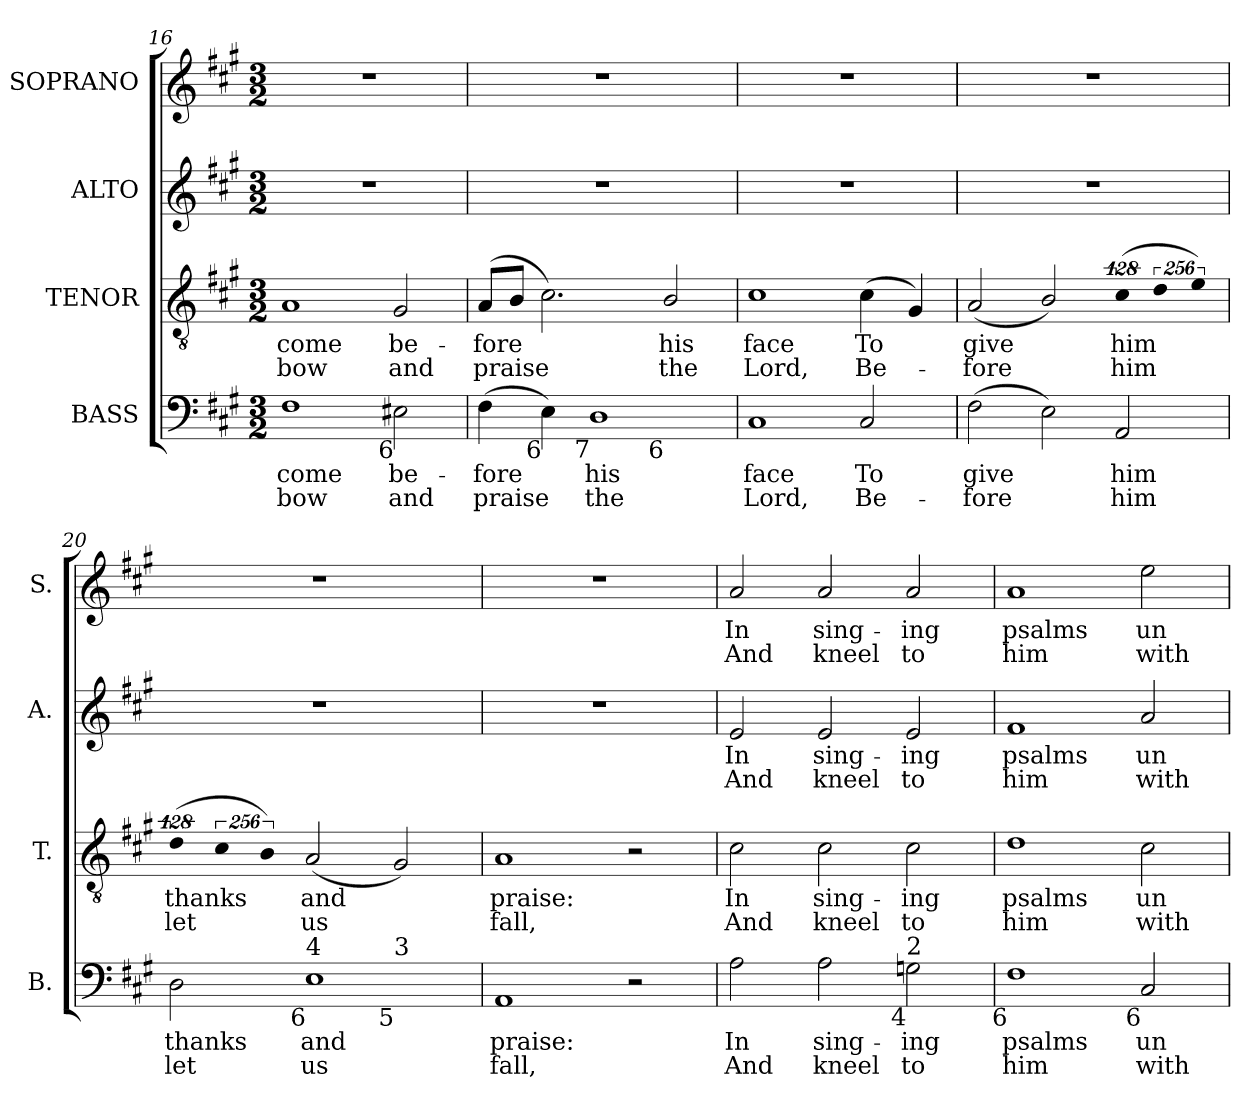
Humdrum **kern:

**kern	**text	**text	**kern	**text	**text	**kern	**text	**text	**kern	**text	**text
*part4	*part4	*part4	*part3	*part3	*part3	*part2	*part2	*part2	*part1	*part1	*part1
*staff4	*staff4	*staff4	*staff3	*staff3	*staff3	*staff2	*staff2	*staff2	*staff1	*staff1	*staff1
*I"BASS	*	*	*I"TENOR	*	*	*I"ALTO	*	*	*I"SOPRANO	*	*
*I'B.	*	*	*I'T.	*	*	*I'A.	*	*	*I'S.	*	*
*clefF4	*	*	*clefGv2	*	*	*clefG2	*	*	*clefG2	*	*
*	*	*	*ITrd7c12	*	*	*	*	*	*	*	*
*k[f#c#g#]	*	*	*k[f#c#g#]	*	*	*k[f#c#g#]	*	*	*k[f#c#g#]	*	*
*A:	*	*	*A:	*	*	*A:	*	*	*A:	*	*
*M3/2	*	*	*M3/2	*	*	*M3/2	*	*	*M3/2	*	*
=16	=16	=16	=16	=16	=16	=16	=16	=16	=16	=16	=16
!	!LO:LY:b:color=#000000	!LO:LY:b:color=#000000	!	!	!	!	!	!	!	!	!
!	!	!	!	!LO:LY:b:color=#000000	!LO:LY:b:color=#000000	!LO:N:vis=1	!	!	!LO:N:vis=1	!	!
1F#i	come	bow	1AAi	come	bow	1.r	.	.	1.r	.	.
!	!LO:LY:b:color=#000000	!LO:LY:b:color=#000000	!	!	!	!	!	!	!	!	!
!LO:TX:b:rj:t=6	!	!	!	!	!	!	!	!	!	!	!
!	!	!	!	!LO:LY:b:color=#000000	!LO:LY:b:color=#000000	!	!	!	!	!	!
2E#Xi\	be-	and	2GG#i/	be-	and	.	.	.	.	.	.
=17	=17	=17	=17	=17	=17	=17	=17	=17	=17	=17	=17
!	!LO:LY:b:color=#000000	!LO:LY:b:color=#000000	!	!	!	!	!	!	!	!	!
!	!	!	!	!LO:LY:b:color=#000000	!LO:LY:b:color=#000000	!LO:N:vis=1	!	!	!LO:N:vis=1	!	!
*^	*	*	*	*	*	*	*	*	*	*	*
(4F#i\	1ryy	-fore	praise	(8AAi/L	-fore	praise	1.r	.	.	1.r	.	.
.	.	.	.	8BBi/J	.	.	.	.	.	.	.	.
!LO:TX:b:rj:t=6	!	!	!	!	!	!	!	!	!	!	!	!
4Ei\)	.	.	.	2.C#i\)	.	.	.	.	.	.	.	.
!LO:TX:b:rj:t=7	!	!	!	!	!	!	!	!	!	!	!	!
!	!	!LO:LY:b:color=#000000	!LO:LY:b:color=#000000	!	!	!	!	!	!	!	!	!
1Di	.	his	the	.	.	.	.	.	.	.	.	.
!	!LO:TX:b:rj:t=6	!	!	!	!	!	!	!	!	!	!	!
!	!	!	!	!	!LO:LY:b:color=#000000	!LO:LY:b:color=#000000	!	!	!	!	!	!
.	2ryy	.	.	2BBi/	his	the	.	.	.	.	.	.
*v	*v	*	*	*	*	*	*	*	*	*	*	*
!!LO:LB:g=z
=18	=18	=18	=18	=18	=18	=18	=18	=18	=18	=18	=18
*^	*	*	*	*	*	*	*	*	*	*	*
!	!	!LO:LY:b:color=#000000	!LO:LY:b:color=#000000	!	!	!	!	!	!	!	!	!
*v	*v	*	*	*	*	*	*	*	*	*	*	*
*^	*	*	*	*	*	*	*	*	*	*	*
!LO:TX:b:rj:t=#	!	!	!	!	!	!	!	!	!	!	!	!
!	!	!	!	!	!LO:LY:b:color=#000000	!LO:LY:b:color=#000000	!LO:N:vis=1	!	!	!LO:N:vis=1	!	!
*v	*v	*	*	*	*	*	*	*	*	*	*	*
1C#i	face	Lord,	1C#i	face	Lord,	1.r	.	.	1.r	.	.
!	!LO:LY:b:color=#000000	!LO:LY:b:color=#000000	!	!	!	!	!	!	!	!	!
!	!	!	!	!LO:LY:b:color=#000000	!LO:LY:b:color=#000000	!	!	!	!	!	!
2C#i/	To	Be-	(4C#i\	To	Be-	.	.	.	.	.	.
.	.	.	4GG#i/)	.	.	.	.	.	.	.	.
=19	=19	=19	=19	=19	=19	=19	=19	=19	=19	=19	=19
!	!LO:LY:b:color=#000000	!LO:LY:b:color=#000000	!	!	!	!	!	!	!	!	!
!	!	!	!	!LO:LY:b:color=#000000	!LO:LY:b:color=#000000	!LO:N:vis=1	!	!	!LO:N:vis=1	!	!
(2F#i\	give	-fore	(2AAi/	give	-fore	1.r	.	.	1.r	.	.
2Ei\)	.	.	2BBi/)	.	.	.	.	.	.	.	.
!	!LO:LY:b:color=#000000	!LO:LY:b:color=#000000	!LO:N:vis=4	!	!	!	!	!	!	!	!
!	!	!	!	!LO:LY:b:color=#000000	!LO:LY:b:color=#000000	!	!	!	!	!	!
2AAi/	him	him	(512%85C#i\	him	him	.	.	.	.	.	.
!	!	!	!LO:N:vis=4	!	!	!	!	!	!	!	!
.	.	.	1024%171Di\	.	.	.	.	.	.	.	.
!	!	!	!LO:N:vis=4	!	!	!	!	!	!	!	!
.	.	.	1024%171Ei\)	.	.	.	.	.	.	.	.
=20	=20	=20	=20	=20	=20	=20	=20	=20	=20	=20	=20
!	!LO:LY:b:color=#000000	!LO:LY:b:color=#000000	!LO:N:vis=4	!	!	!	!	!	!	!	!
!LO:TX:b:rj:t=6	!	!	!	!	!	!	!	!	!	!	!
!	!	!	!	!LO:LY:b:color=#000000	!LO:LY:b:color=#000000	!LO:N:vis=1	!	!	!LO:N:vis=1	!	!
*^	*	*	*	*	*	*	*	*	*	*	*
2Di\	1ryy	thanks	let	(512%85Di\	thanks	let	1.r	.	.	1.r	.	.
!	!	!	!	!LO:N:vis=4	!	!	!	!	!	!	!	!
.	.	.	.	1024%171C#i\	.	.	.	.	.	.	.	.
!	!	!	!	!LO:N:vis=4	!	!	!	!	!	!	!	!
.	.	.	.	1024%171BBi/)	.	.	.	.	.	.	.	.
!	!	!LO:LY:b:color=#000000	!LO:LY:b:color=#000000	!	!	!	!	!	!	!	!	!
!LO:TX:b:rj:t=6	!	!	!	!	!	!	!	!	!	!	!	!
!LO:TX:t=4	!	!	!	!	!	!	!	!	!	!	!	!
!	!	!	!	!	!LO:LY:b:color=#000000	!LO:LY:b:color=#000000	!	!	!	!	!	!
1Ei	.	and	us	(2AAi/	and	us	.	.	.	.	.	.
!	!LO:TX:b:rj:t=5	!	!	!	!	!	!	!	!	!	!	!
!	!LO:TX:t=3	!	!	!	!	!	!	!	!	!	!	!
.	2ryy	.	.	2GG#i/)	.	.	.	.	.	.	.	.
*v	*v	*	*	*	*	*	*	*	*	*	*	*
=21	=21	=21	=21	=21	=21	=21	=21	=21	=21	=21	=21
*^	*	*	*	*	*	*	*	*	*	*	*
!	!	!LO:LY:b:color=#000000	!LO:LY:b:color=#000000	!	!	!	!	!	!	!	!	!
*v	*v	*	*	*	*	*	*	*	*	*	*	*
*^	*	*	*	*	*	*	*	*	*	*	*
!	!	!	!	!	!LO:LY:b:color=#000000	!LO:LY:b:color=#000000	!LO:N:vis=1	!	!	!LO:N:vis=1	!	!
*v	*v	*	*	*	*	*	*	*	*	*	*	*
1AAi	praise:	fall,	1AAi	praise:	fall,	1.r	.	.	1.r	.	.
2r	.	.	2r	.	.	.	.	.	.	.	.
=22	=22	=22	=22	=22	=22	=22	=22	=22	=22	=22	=22
!	!LO:LY:b:color=#000000	!LO:LY:b:color=#000000	!	!	!	!	!	!	!	!	!
!	!	!	!	!LO:LY:b:color=#000000	!LO:LY:b:color=#000000	!	!	!	!	!	!
!	!	!	!	!	!	!	!LO:LY:b:color=#000000	!LO:LY:b:color=#000000	!	!	!
!	!	!	!	!	!	!	!	!	!	!LO:LY:b:color=#000000	!LO:LY:b:color=#000000
2Ai\	In	And	2C#i\	In	And	2ei/	In	And	2ai/	In	And
!	!LO:LY:b:color=#000000	!LO:LY:b:color=#000000	!	!	!	!	!	!	!	!	!
!	!	!	!	!LO:LY:b:color=#000000	!LO:LY:b:color=#000000	!	!	!	!	!	!
!	!	!	!	!	!	!	!LO:LY:b:color=#000000	!LO:LY:b:color=#000000	!	!	!
!	!	!	!	!	!	!	!	!	!	!LO:LY:b:color=#000000	!LO:LY:b:color=#000000
2Ai\	sing-	kneel	2C#i\	sing-	kneel	2ei/	sing-	kneel	2ai/	sing-	kneel
!	!LO:LY:b:color=#000000	!LO:LY:b:color=#000000	!	!	!	!	!	!	!	!	!
!	!	!	!	!LO:LY:b:color=#000000	!LO:LY:b:color=#000000	!	!	!	!	!	!
!	!	!	!	!	!	!	!LO:LY:b:color=#000000	!LO:LY:b:color=#000000	!	!	!
!LO:TX:b:rj:t=4	!	!	!	!	!	!	!	!	!	!	!
!LO:TX:t=2	!	!	!	!	!	!	!	!	!	!	!
!	!	!	!	!	!	!	!	!	!	!LO:LY:b:color=#000000	!LO:LY:b:color=#000000
2Gni\	-ing	to	2C#i\	-ing	to	2ei/	-ing	to	2ai/	-ing	to
!!LO:LB:g=z
=23	=23	=23	=23	=23	=23	=23	=23	=23	=23	=23	=23
!	!LO:LY:b:color=#000000	!LO:LY:b:color=#000000	!	!	!	!	!	!	!	!	!
!	!	!	!	!LO:LY:b:color=#000000	!LO:LY:b:color=#000000	!	!	!	!	!	!
!	!	!	!	!	!	!	!LO:LY:b:color=#000000	!LO:LY:b:color=#000000	!	!	!
!LO:TX:b:rj:t=6	!	!	!	!	!	!	!	!	!	!	!
!	!	!	!	!	!	!	!	!	!	!LO:LY:b:color=#000000	!LO:LY:b:color=#000000
1F#i	psalms	him	1Di	psalms	him	1f#i	psalms	him	1ai	psalms	him
!	!LO:LY:b:color=#000000	!LO:LY:b:color=#000000	!	!	!	!	!	!	!	!	!
!	!	!	!	!LO:LY:b:color=#000000	!LO:LY:b:color=#000000	!	!	!	!	!	!
!	!	!	!	!	!	!	!LO:LY:b:color=#000000	!LO:LY:b:color=#000000	!	!	!
!LO:TX:b:rj:t=6	!	!	!	!	!	!	!	!	!	!	!
!	!	!	!	!	!	!	!	!	!	!LO:LY:b:color=#000000	!LO:LY:b:color=#000000
2C#i/	un-	with	2C#i\	un-	with	2ai/	un-	with	2eei\	un-	with
=	=	=	=	=	=	=	=	=	=	=	=
*-	*-	*-	*-	*-	*-	*-	*-	*-	*-	*-	*-
